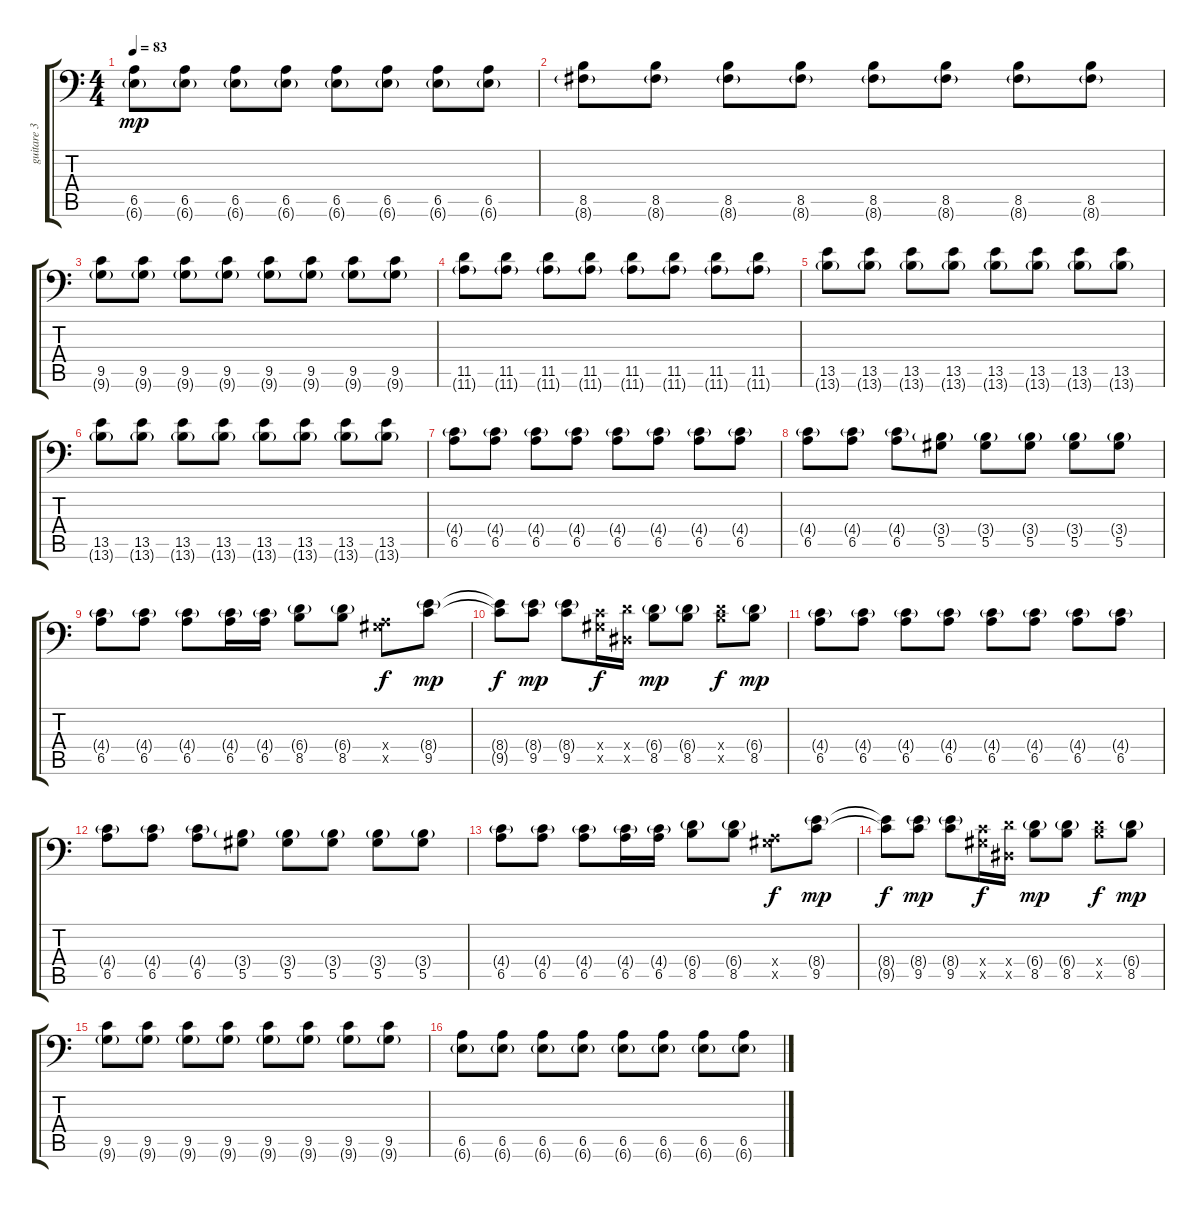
\track ("guitare 3" "guitare 3") {instrument overdrivenguitar}
\staff {score tabs}
\tuning (Bb3 F3 Db3 Ab2 Eb2 Bb1) {hide}
\ts (4 4)
\tempo 83
\clef f4
\ks c
(6.5 6.6{g}).8{dy mp} (6.5 6.6{g}).8 (6.5 6.6{g}).8 (6.5 6.6{g}).8 (6.5 6.6{g}).8 (6.5 6.6{g}).8 (6.5 6.6{g}).8 (6.5 6.6{g}).8 |
(8.5 8.6{g}).8 (8.5 8.6{g}).8 (8.5 8.6{g}).8 (8.5 8.6{g}).8 (8.5 8.6{g}).8 (8.5 8.6{g}).8 (8.5 8.6{g}).8 (8.5 8.6{g}).8 |
(9.5 9.6{g}).8 (9.5 9.6{g}).8 (9.5 9.6{g}).8 (9.5 9.6{g}).8 (9.5 9.6{g}).8 (9.5 9.6{g}).8 (9.5 9.6{g}).8 (9.5 9.6{g}).8 |
(11.5 11.6{g}).8 (11.5 11.6{g}).8 (11.5 11.6{g}).8 (11.5 11.6{g}).8 (11.5 11.6{g}).8 (11.5 11.6{g}).8 (11.5 11.6{g}).8 (11.5 11.6{g}).8 |
(13.5 13.6{g}).8 (13.5 13.6{g}).8 (13.5 13.6{g}).8 (13.5 13.6{g}).8 (13.5 13.6{g}).8 (13.5 13.6{g}).8 (13.5 13.6{g}).8 (13.5 13.6{g}).8 |
(13.5 13.6{g}).8 (13.5 13.6{g}).8 (13.5 13.6{g}).8 (13.5 13.6{g}).8 (13.5 13.6{g}).8 (13.5 13.6{g}).8 (13.5 13.6{g}).8 (13.5 13.6{g}).8 |
(4.4{g} 6.5).8 (4.4{g} 6.5).8 (4.4{g} 6.5).8 (4.4{g} 6.5).8 (4.4{g} 6.5).8 (4.4{g} 6.5).8 (4.4{g} 6.5).8 (4.4{g} 6.5).8 |
(4.4{g} 6.5).8 (4.4{g} 6.5).8 (4.4{g} 6.5).8 (3.4{g} 5.5).8 (3.4{g} 5.5).8 (3.4{g} 5.5).8 (3.4{g} 5.5).8 (3.4{g} 5.5).8 |
(4.4{g} 6.5).8 (4.4{g} 6.5).8 (4.4{g} 6.5).8 (4.4{g} 6.5).16 (4.4{g} 6.5).16 (6.4{g} 8.5).8 (6.4{g} 8.5).8 (0.4{x} 6.5{x}).8{dy f} (8.4{g} 9.5).8{dy mp} |
(8.4{t} 9.5{t}).8{dy f} (8.4{g} 9.5).8{dy mp} (8.4{g} 9.5).8 (0.4{x} 9.5{x}).16{dy f} (6.4{x} 0.5{x}).16 (6.4{g} 8.5).8{dy mp} (6.4{g} 8.5).8 (6.4{x} 8.5{x}).8{dy f} (6.4{g} 8.5).8{dy mp} |
(4.4{g} 6.5).8 (4.4{g} 6.5).8 (4.4{g} 6.5).8 (4.4{g} 6.5).8 (4.4{g} 6.5).8 (4.4{g} 6.5).8 (4.4{g} 6.5).8 (4.4{g} 6.5).8 |
(4.4{g} 6.5).8 (4.4{g} 6.5).8 (4.4{g} 6.5).8 (3.4{g} 5.5).8 (3.4{g} 5.5).8 (3.4{g} 5.5).8 (3.4{g} 5.5).8 (3.4{g} 5.5).8 |
(4.4{g} 6.5).8 (4.4{g} 6.5).8 (4.4{g} 6.5).8 (4.4{g} 6.5).16 (4.4{g} 6.5).16 (6.4{g} 8.5).8 (6.4{g} 8.5).8 (0.4{x} 6.5{x}).8{dy f} (8.4{g} 9.5).8{dy mp} |
(8.4{t} 9.5{t}).8{dy f} (8.4{g} 9.5).8{dy mp} (8.4{g} 9.5).8 (0.4{x} 9.5{x}).16{dy f} (6.4{x} 0.5{x}).16 (6.4{g} 8.5).8{dy mp} (6.4{g} 8.5).8 (6.4{x} 8.5{x}).8{dy f} (6.4{g} 8.5).8{dy mp} |
(9.5 9.6{g}).8{volume 13} (9.5 9.6{g}).8 (9.5 9.6{g}).8 (9.5 9.6{g}).8 (9.5 9.6{g}).8 (9.5 9.6{g}).8 (9.5 9.6{g}).8 (9.5 9.6{g}).8 |
(6.5 6.6{g}).8 (6.5 6.6{g}).8 (6.5 6.6{g}).8 (6.5 6.6{g}).8 (6.5 6.6{g}).8 (6.5 6.6{g}).8 (6.5 6.6{g}).8 (6.5 6.6{g}).8
